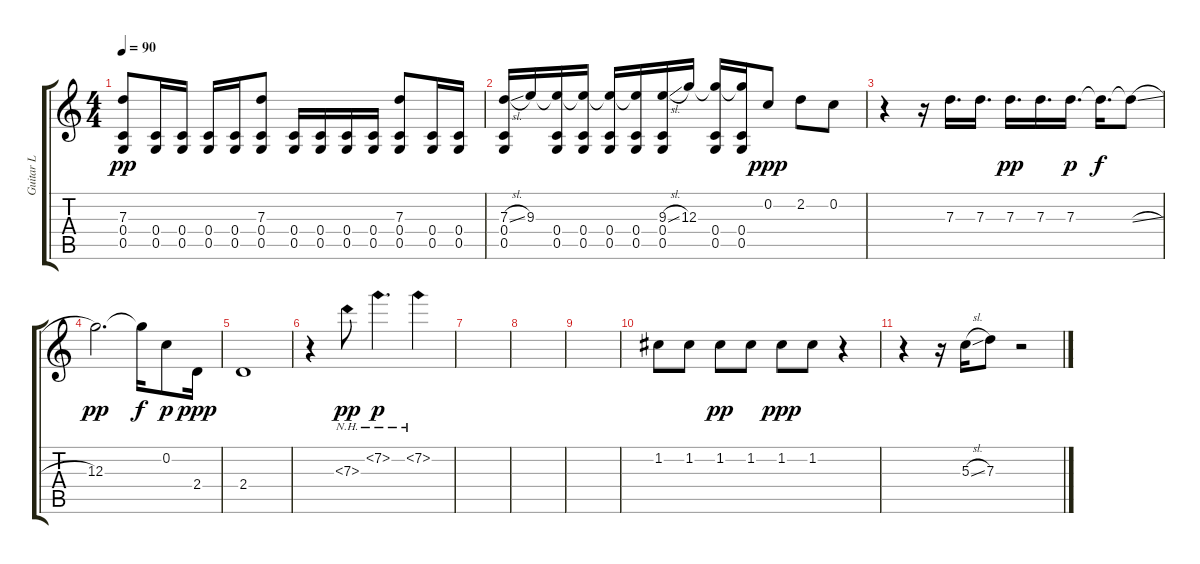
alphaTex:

\track ("Guitar L" "Guitar L") {instrument acousticguitarsteel}
\staff {score tabs}
\tuning (E4 C4 G3 C3 G2 C2) {hide}
\ts (4 4)
\tempo 90
\clef g2
\ks c
(7.3 0.4 0.5).8{dy pp} (0.4 0.5).16 (0.4 0.5).16 (0.4 0.5).16 (0.4 0.5).16 (7.3 0.4 0.5).8 (0.4 0.5).16 (0.4 0.5).16 (0.4 0.5).16 (0.4 0.5).16 (7.3 0.4 0.5).8 (0.4 0.5).16 (0.4 0.5).16 |
(7.3{sl} 0.4 0.5).16 9.3.16 (9.3{t} 0.4 0.5).16 (9.3{t} 0.4 0.5).16 (9.3{t} 0.4 0.5).16 (9.3{t} 0.4 0.5).16 (9.3{sl} 0.4 0.5).16 12.3.16 (12.3{t} 0.4 0.5).16 (12.3{t} 0.4 0.5).16 0.2.8{dy ppp} 2.2.8 0.2.8 |
r.4 r.16 7.3.16{d} 7.3.16{d} 7.3.16{d dy pp} 7.3.16{d} 7.3.16{d dy p} 7.3{t}.16{d dy f} 7.3{sl t}.8 |
12.3.2{d dy pp} 12.3{t}.16{dy f} 0.2.8{dy p} 2.4.16{dy ppp} |
2.4.1 |
r.4 7.3{nh}.8{dy pp} 7.2{nh}.4{d dy p} 7.2{nh}.4 |
|
|
|
1.2.8 1.2.8 1.2.8{dy pp} 1.2.8 1.2.8{dy ppp} 1.2.8 r.4 |
r.4 r.16 5.3{sl}.16 7.3.8 r.2
